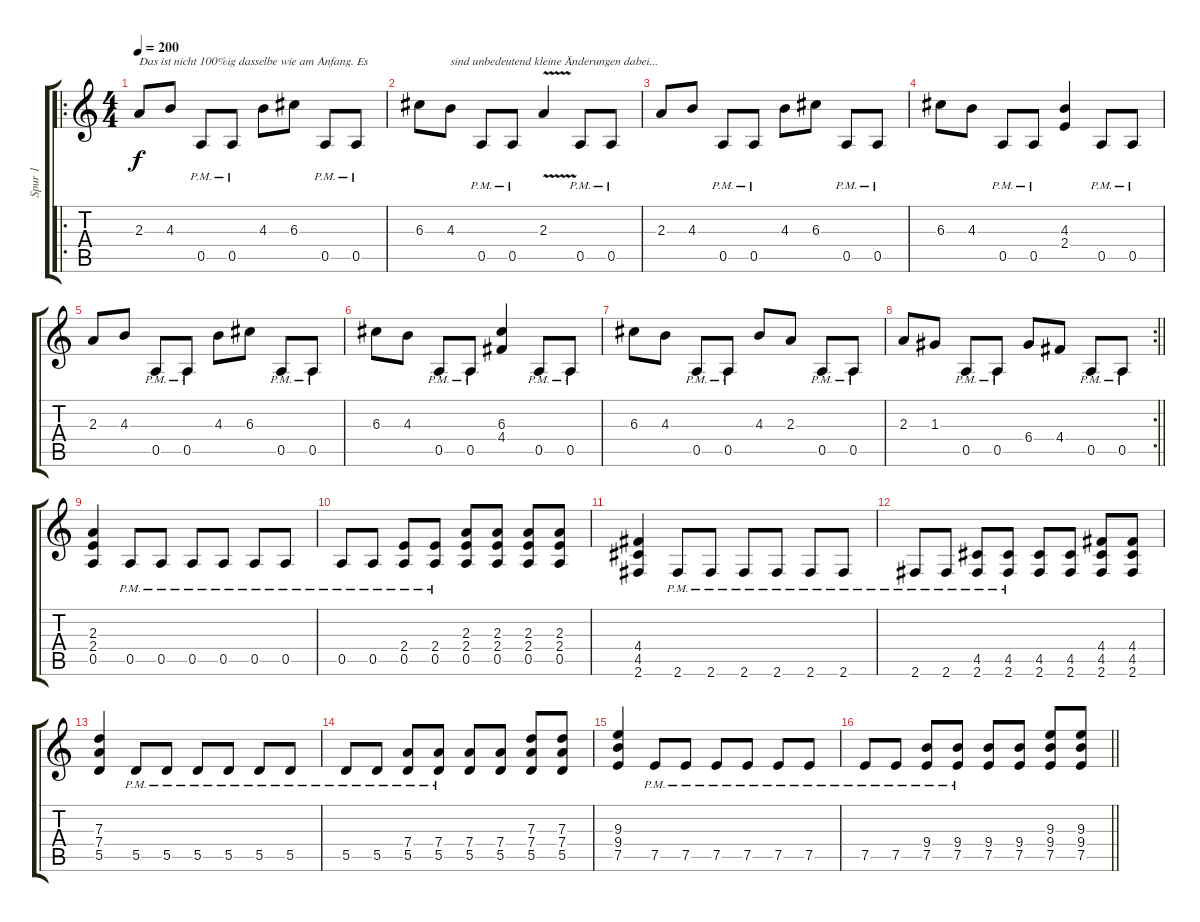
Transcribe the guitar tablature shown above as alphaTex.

\track ("Spur 1" "Spur 1") {instrument distortionguitar}
\staff {score tabs}
\tuning (E4 B3 G3 D3 A2 E2) {hide}
\ro
\ts (4 4)
\tempo 200
\clef g2
\ks c
2.3.8{txt "Das ist nicht 100%ig dasselbe wie am Anfang. Es" dy f} 4.3.8 0.5{pm}.8 0.5{pm}.8 4.3.8 6.3.8 0.5{pm}.8 0.5{pm}.8 |
6.3.8 4.3.8{txt "sind unbedeutend kleine Änderungen dabei..."} 0.5{pm}.8 0.5{pm}.8 2.3{v}.4 0.5{pm}.8 0.5{pm}.8 |
2.3.8 4.3.8 0.5{pm}.8 0.5{pm}.8 4.3.8 6.3.8 0.5{pm}.8 0.5{pm}.8 |
6.3.8 4.3.8 0.5{pm}.8 0.5{pm}.8 (4.3 2.4).4 0.5{pm}.8 0.5{pm}.8 |
2.3.8 4.3.8 0.5{pm}.8 0.5{pm}.8 4.3.8 6.3.8 0.5{pm}.8 0.5{pm}.8 |
6.3.8 4.3.8 0.5{pm}.8 0.5{pm}.8 (6.3 4.4).4 0.5{pm}.8 0.5{pm}.8 |
6.3.8 4.3.8 0.5{pm}.8 0.5{pm}.8 4.3.8 2.3.8 0.5{pm}.8 0.5{pm}.8 |
\rc 2
\barLineRight lightlight
2.3.8 1.3.8 0.5{pm}.8 0.5{pm}.8 6.4.8 4.4.8 0.5{pm}.8 0.5{pm}.8 |
(2.3 2.4 0.5).4 0.5{pm}.8 0.5{pm}.8 0.5{pm}.8 0.5{pm}.8 0.5{pm}.8 0.5{pm}.8 |
0.5{pm}.8 0.5{pm}.8 (2.4 0.5{pm}).8 (2.4 0.5{pm}).8 (2.3 2.4 0.5).8 (2.3 2.4 0.5).8 (2.3 2.4 0.5).8 (2.3 2.4 0.5).8 |
(4.4 4.5 2.6).4 2.6{pm}.8 2.6{pm}.8 2.6{pm}.8 2.6{pm}.8 2.6{pm}.8 2.6{pm}.8 |
2.6{pm}.8 2.6{pm}.8 (4.5 2.6{pm}).8 (4.5 2.6{pm}).8 (4.5 2.6).8 (4.5 2.6).8 (4.4 4.5 2.6).8 (4.4 4.5 2.6).8 |
(7.3 7.4 5.5).4 5.5{pm}.8 5.5{pm}.8 5.5{pm}.8 5.5{pm}.8 5.5{pm}.8 5.5{pm}.8 |
5.5{pm}.8 5.5{pm}.8 (7.4 5.5{pm}).8 (7.4 5.5{pm}).8 (7.4 5.5).8 (7.4 5.5).8 (7.3 7.4 5.5).8 (7.3 7.4 5.5).8 |
(9.3 9.4 7.5).4 7.5{pm}.8 7.5{pm}.8 7.5{pm}.8 7.5{pm}.8 7.5{pm}.8 7.5{pm}.8 |
\barLineRight lightlight
7.5{pm}.8 7.5{pm}.8 (9.4 7.5{pm}).8 (9.4 7.5{pm}).8 (9.4 7.5).8 (9.4 7.5).8 (9.3 9.4 7.5).8 (9.3 9.4 7.5).8
